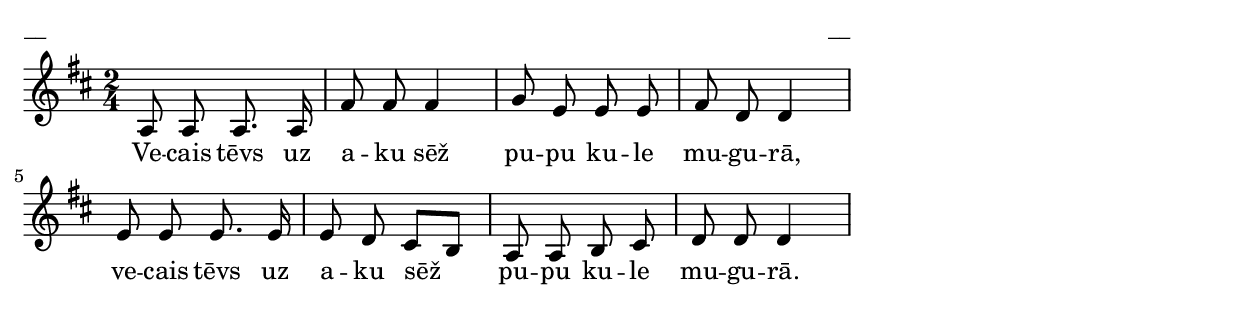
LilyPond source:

\version "2.13.16"
%\header {
%    title = "Vecais tēvs uz aku sēž",AA lapas
%}
\paper {
line-width = 14\cm
left-margin = 0.4\cm
between-system-padding = 0.1\cm
between-system-space = 0.1\cm
}
\layout {
indent = #0
ragged-last = ##f
}

voiceA = \relative c' {
\clef "treble"
\key d \major
\time 2/4
a8 a a8. a16 |
fis'8 fis fis4 |
g8 e e e |
fis8 d d4 |
e8 e e8. e16 |
e8 d  cis[ b] |
a8 a b cis |
d8 d d4 |
}
 

lyricA = \lyricmode {
Ve -- cais tēvs uz a -- ku sēž pu -- pu ku -- le mu -- gu -- rā, ve -- cais tēvs uz a -- ku sēž pu -- pu ku -- le mu -- gu -- rā.
} 

fullScore = <<
\new Staff {
<<
\new Voice = "voiceA" { \oneVoice \autoBeamOff \voiceA }
\lyricsto "voiceA" \new Lyrics \lyricA
>>
}
>>

\score {
\fullScore
\header { piece = "__" opus = "__" }
}
\markup { \with-color #(x11-color 'white) \sans \smaller "__" }
\score {
\unfoldRepeats
\fullScore
\midi {
\context { \Staff \remove "Staff_performer" }
\context { \Voice \consists "Staff_performer" }
}
}


